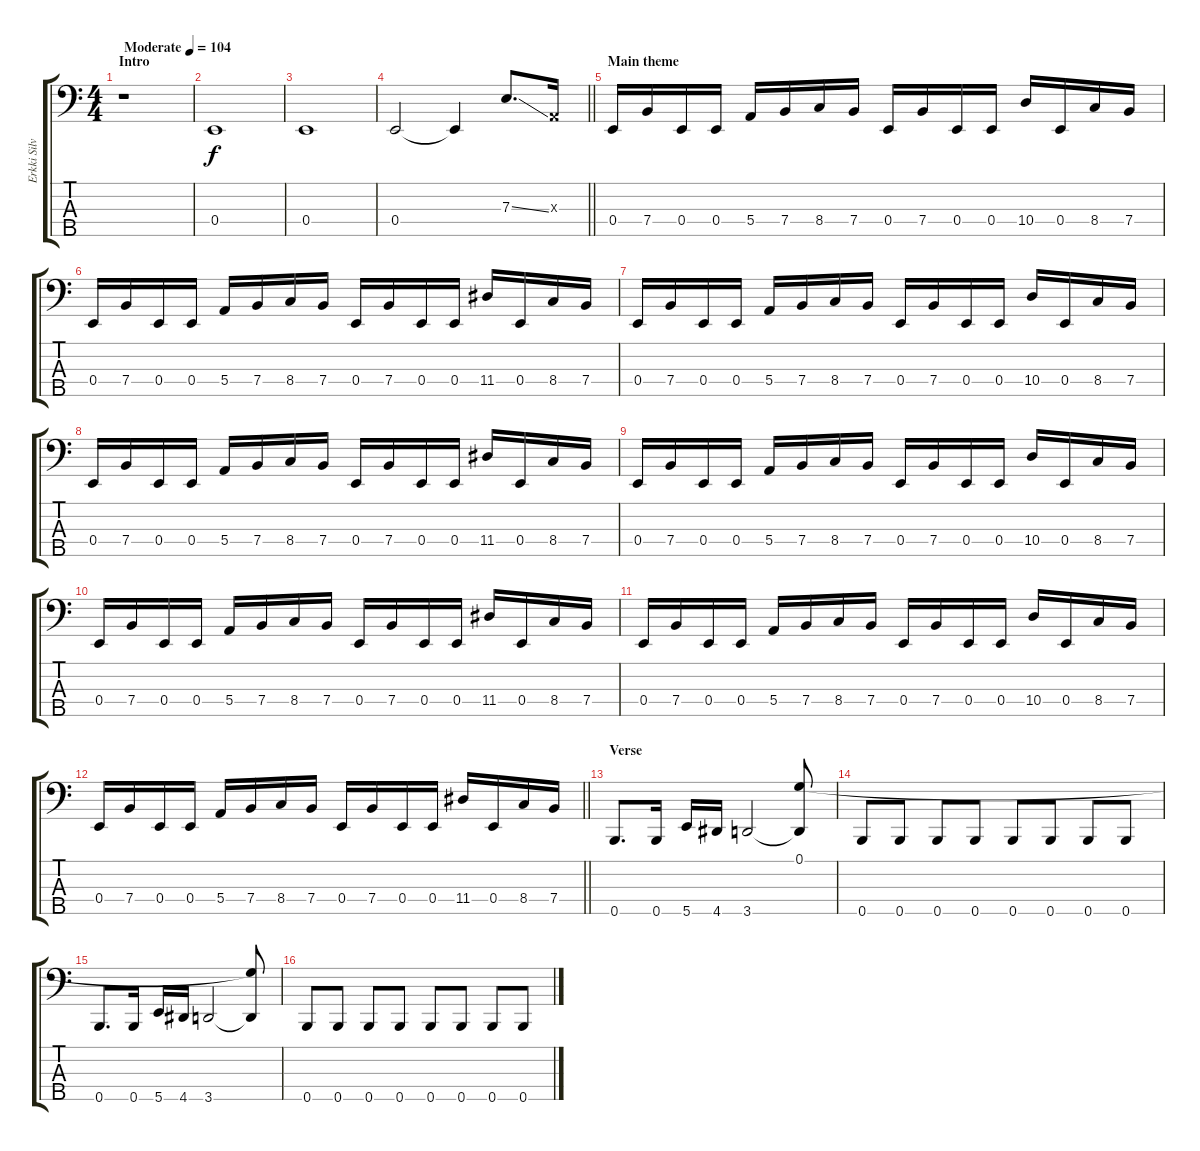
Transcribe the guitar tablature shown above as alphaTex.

\track ("Erkki Silvennoinen" "Erkki Silv") {instrument electricbassfinger}
\staff {score tabs}
\tuning (G2 D2 A1 E1 B0) {hide}
\ts (4 4)
\section ("" "Intro")
\tempo (104 "Moderate")
\clef f4
\ks c
r.1{dy f instrument electricbassfinger} |
0.4.1 |
0.4.1 |
\barLineRight lightlight
0.4.2 0.4{t}.4 7.3{ss}.8{d} 0.3{x}.16 |
\section ("" "Main theme")
0.4.16 7.4.16 0.4.16 0.4.16 5.4.16 7.4.16 8.4.16 7.4.16 0.4.16 7.4.16 0.4.16 0.4.16 10.4.16 0.4.16 8.4.16 7.4.16 |
0.4.16 7.4.16 0.4.16 0.4.16 5.4.16 7.4.16 8.4.16 7.4.16 0.4.16 7.4.16 0.4.16 0.4.16 11.4.16 0.4.16 8.4.16 7.4.16 |
0.4.16 7.4.16 0.4.16 0.4.16 5.4.16 7.4.16 8.4.16 7.4.16 0.4.16 7.4.16 0.4.16 0.4.16 10.4.16 0.4.16 8.4.16 7.4.16 |
0.4.16 7.4.16 0.4.16 0.4.16 5.4.16 7.4.16 8.4.16 7.4.16 0.4.16 7.4.16 0.4.16 0.4.16 11.4.16 0.4.16 8.4.16 7.4.16 |
0.4.16 7.4.16 0.4.16 0.4.16 5.4.16 7.4.16 8.4.16 7.4.16 0.4.16 7.4.16 0.4.16 0.4.16 10.4.16 0.4.16 8.4.16 7.4.16 |
0.4.16 7.4.16 0.4.16 0.4.16 5.4.16 7.4.16 8.4.16 7.4.16 0.4.16 7.4.16 0.4.16 0.4.16 11.4.16 0.4.16 8.4.16 7.4.16 |
0.4.16 7.4.16 0.4.16 0.4.16 5.4.16 7.4.16 8.4.16 7.4.16 0.4.16 7.4.16 0.4.16 0.4.16 10.4.16 0.4.16 8.4.16 7.4.16 |
\barLineRight lightlight
0.4.16 7.4.16 0.4.16 0.4.16 5.4.16 7.4.16 8.4.16 7.4.16 0.4.16 7.4.16 0.4.16 0.4.16 11.4.16 0.4.16 8.4.16 7.4.16 |
\section ("" "Verse")
0.5.8{d} 0.5.16 5.5.16 4.5.16 3.5.2 (0.1 3.5{t}).8 |
0.5.8 0.5.8 0.5.8 0.5.8 0.5.8 0.5.8 0.5.8 0.5.8 |
0.5.8{d} 0.5.16 5.5.16 4.5.16 3.5.2 (0.1{t} 3.5{t}).8 |
0.5.8 0.5.8 0.5.8 0.5.8 0.5.8 0.5.8 0.5.8 0.5.8
